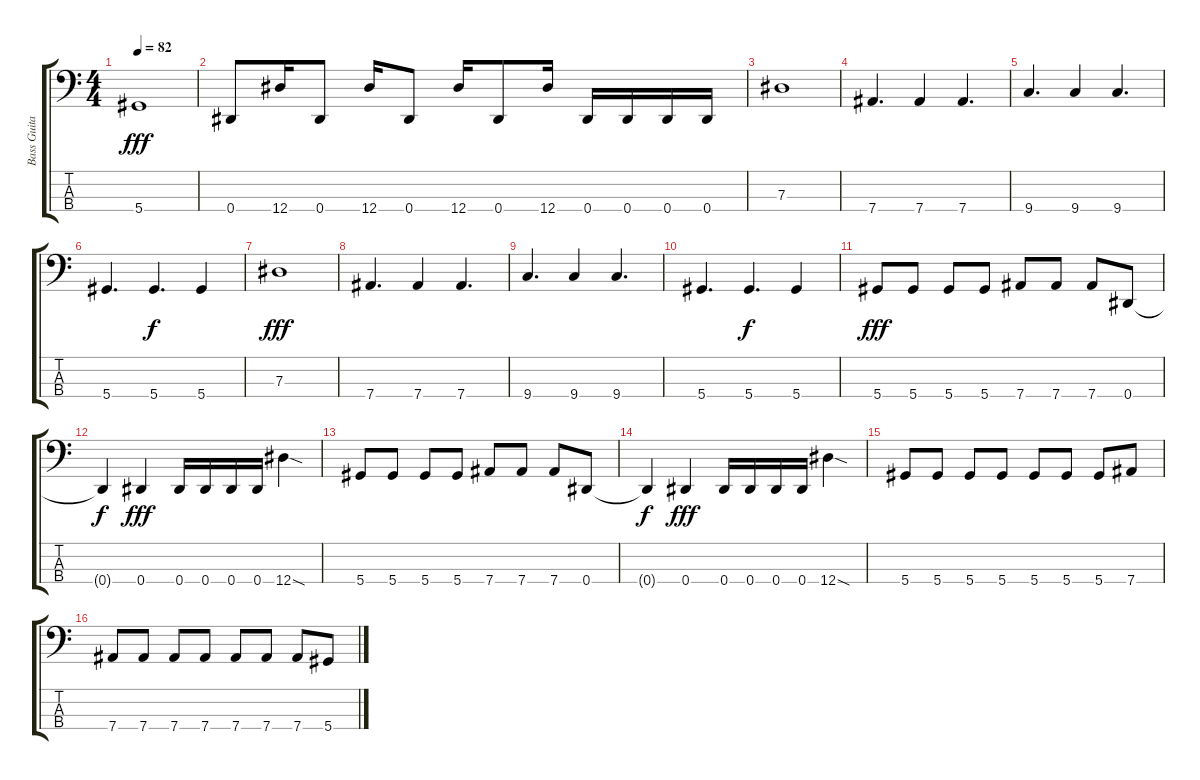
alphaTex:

\track ("Bass Guitar" "Bass Guita") {instrument acousticbass}
\staff {score tabs}
\tuning (Gb2 Db2 Ab1 Eb1) {hide}
\ts (4 4)
\tempo 82
\clef f4
\ks c
5.4.1{dy fff} |
0.4.8 12.4.16 0.4.8 12.4.16 0.4.8 12.4.16 0.4.8 12.4.16 0.4.16 0.4.16 0.4.16 0.4.16 |
7.3.1 |
7.4.4{d} 7.4.4 7.4.4{d} |
9.4.4{d} 9.4.4 9.4.4{d} |
5.4.4{d} 5.4.4{d dy f} 5.4.4 |
7.3.1{dy fff} |
7.4.4{d} 7.4.4 7.4.4{d} |
9.4.4{d} 9.4.4 9.4.4{d} |
5.4.4{d} 5.4.4{d dy f} 5.4.4 |
5.4.8{dy fff} 5.4.8 5.4.8 5.4.8 7.4.8 7.4.8 7.4.8 0.4.8 |
0.4{t}.4{dy f} 0.4.4{dy fff} 0.4.16 0.4.16 0.4.16 0.4.16 12.4{sod}.4 |
5.4.8 5.4.8 5.4.8 5.4.8 7.4.8 7.4.8 7.4.8 0.4.8 |
0.4{t}.4{dy f} 0.4.4{dy fff} 0.4.16 0.4.16 0.4.16 0.4.16 12.4{sod}.4 |
5.4.8 5.4.8 5.4.8 5.4.8 5.4.8 5.4.8 5.4.8 7.4.8 |
7.4.8 7.4.8 7.4.8 7.4.8 7.4.8 7.4.8 7.4.8 5.4.8
